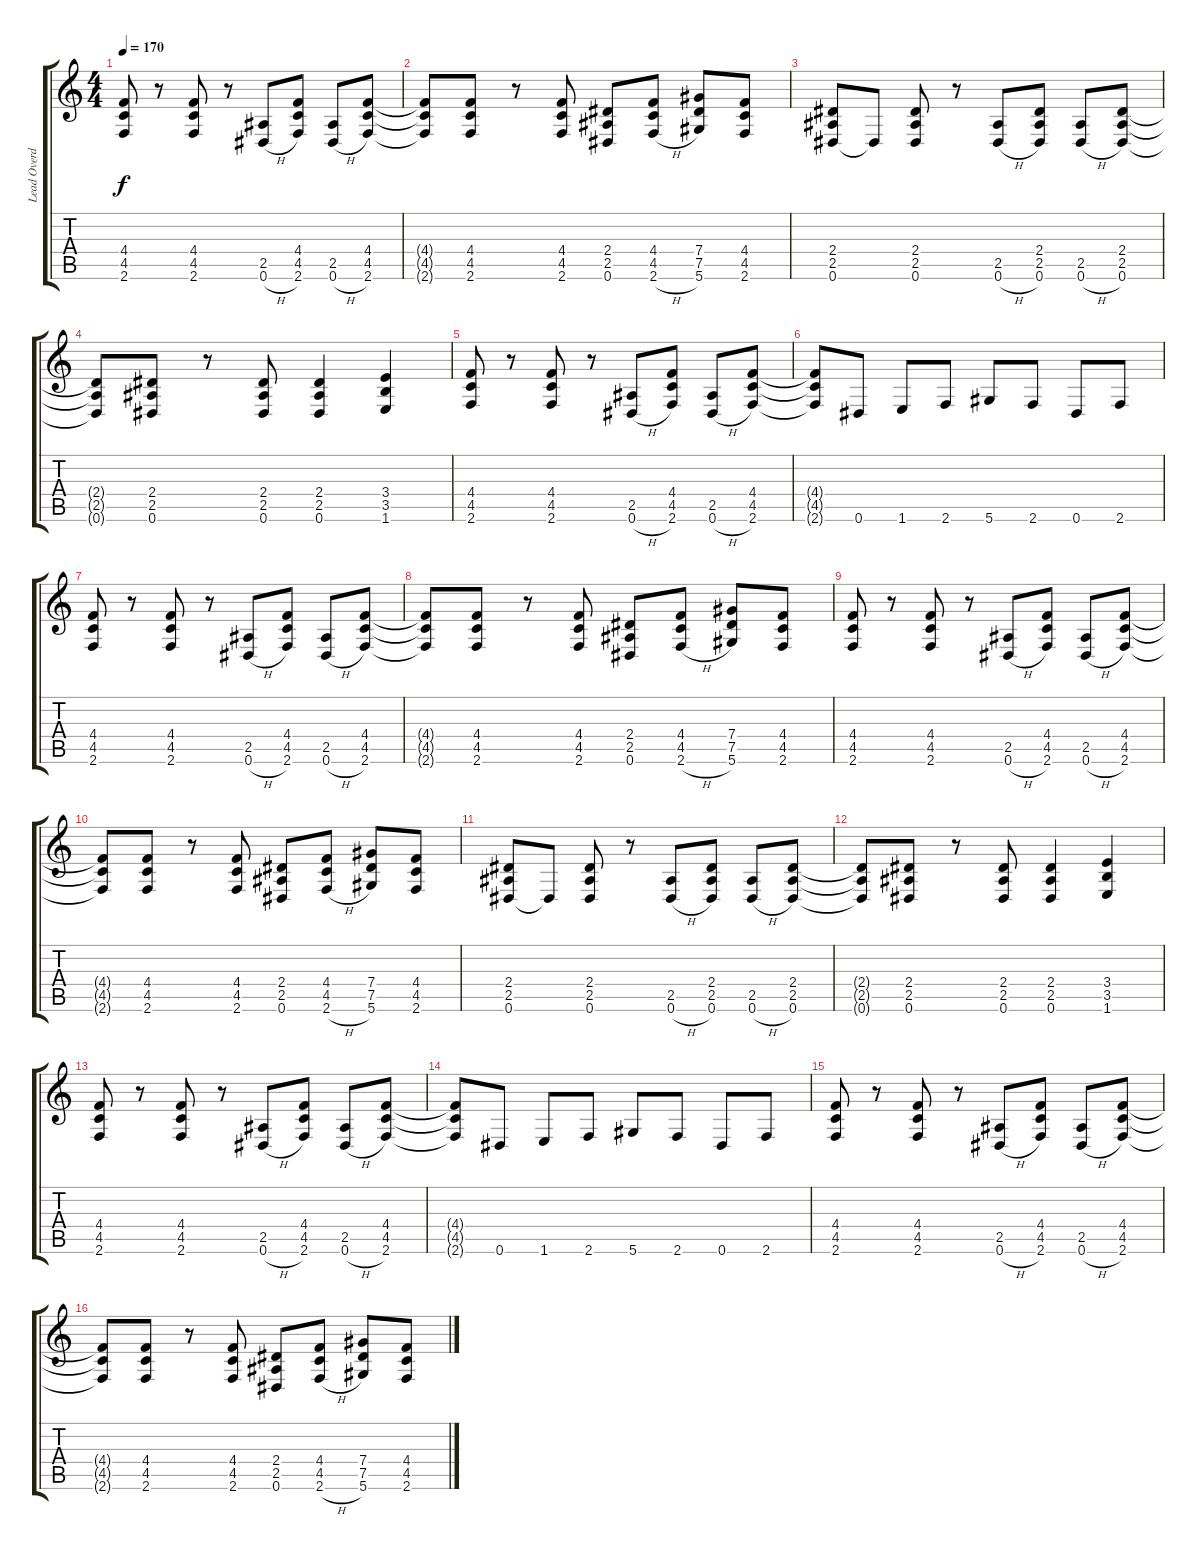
\track ("Lead Overdubs" "Lead Overd") {instrument distortionguitar}
\staff {score tabs}
\tuning (Eb4 Bb3 Gb3 Db3 Ab2 Eb2) {hide}
\ts (4 4)
\tempo 170
\clef g2
\ks c
(4.4 4.5 2.6).8{dy f} r.8 (4.4 4.5 2.6).8 r.8 (2.5 0.6{h}).8 (4.4 4.5 2.6).8 (2.5 0.6{h}).8 (4.4 4.5 2.6).8 |
(4.4{t} 4.5{t} 2.6{t}).8 (4.4 4.5 2.6).8 r.8 (4.4 4.5 2.6).8 (2.4 2.5 0.6).8 (4.4 4.5 2.6{h}).8 (7.4 7.5 5.6).8 (4.4 4.5 2.6).8 |
(2.4 2.5 0.6).8 0.6{t}.8 (2.4 2.5 0.6).8 r.8 (2.5 0.6{h}).8 (2.4 2.5 0.6).8 (2.5 0.6{h}).8 (2.4 2.5 0.6).8 |
(2.4{t} 2.5{t} 0.6{t}).8 (2.4 2.5 0.6).8 r.8 (2.4 2.5 0.6).8 (2.4 2.5 0.6).4 (3.4 3.5 1.6).4 |
(4.4 4.5 2.6).8 r.8 (4.4 4.5 2.6).8 r.8 (2.5 0.6{h}).8 (4.4 4.5 2.6).8 (2.5 0.6{h}).8 (4.4 4.5 2.6).8 |
(4.4{t} 4.5{t} 2.6{t}).8 0.6.8 1.6.8 2.6.8 5.6.8 2.6.8 0.6.8 2.6.8 |
(4.4 4.5 2.6).8 r.8 (4.4 4.5 2.6).8 r.8 (2.5 0.6{h}).8 (4.4 4.5 2.6).8 (2.5 0.6{h}).8 (4.4 4.5 2.6).8 |
(4.4{t} 4.5{t} 2.6{t}).8 (4.4 4.5 2.6).8 r.8 (4.4 4.5 2.6).8 (2.4 2.5 0.6).8 (4.4 4.5 2.6{h}).8 (7.4 7.5 5.6).8 (4.4 4.5 2.6).8 |
(4.4 4.5 2.6).8 r.8 (4.4 4.5 2.6).8 r.8 (2.5 0.6{h}).8 (4.4 4.5 2.6).8 (2.5 0.6{h}).8 (4.4 4.5 2.6).8 |
(4.4{t} 4.5{t} 2.6{t}).8 (4.4 4.5 2.6).8 r.8 (4.4 4.5 2.6).8 (2.4 2.5 0.6).8 (4.4 4.5 2.6{h}).8 (7.4 7.5 5.6).8 (4.4 4.5 2.6).8 |
(2.4 2.5 0.6).8 0.6{t}.8 (2.4 2.5 0.6).8 r.8 (2.5 0.6{h}).8 (2.4 2.5 0.6).8 (2.5 0.6{h}).8 (2.4 2.5 0.6).8 |
(2.4{t} 2.5{t} 0.6{t}).8 (2.4 2.5 0.6).8 r.8 (2.4 2.5 0.6).8 (2.4 2.5 0.6).4 (3.4 3.5 1.6).4 |
(4.4 4.5 2.6).8 r.8 (4.4 4.5 2.6).8 r.8 (2.5 0.6{h}).8 (4.4 4.5 2.6).8 (2.5 0.6{h}).8 (4.4 4.5 2.6).8 |
(4.4{t} 4.5{t} 2.6{t}).8 0.6.8 1.6.8 2.6.8 5.6.8 2.6.8 0.6.8 2.6.8 |
(4.4 4.5 2.6).8 r.8 (4.4 4.5 2.6).8 r.8 (2.5 0.6{h}).8 (4.4 4.5 2.6).8 (2.5 0.6{h}).8 (4.4 4.5 2.6).8 |
(4.4{t} 4.5{t} 2.6{t}).8 (4.4 4.5 2.6).8 r.8 (4.4 4.5 2.6).8 (2.4 2.5 0.6).8 (4.4 4.5 2.6{h}).8 (7.4 7.5 5.6).8 (4.4 4.5 2.6).8
